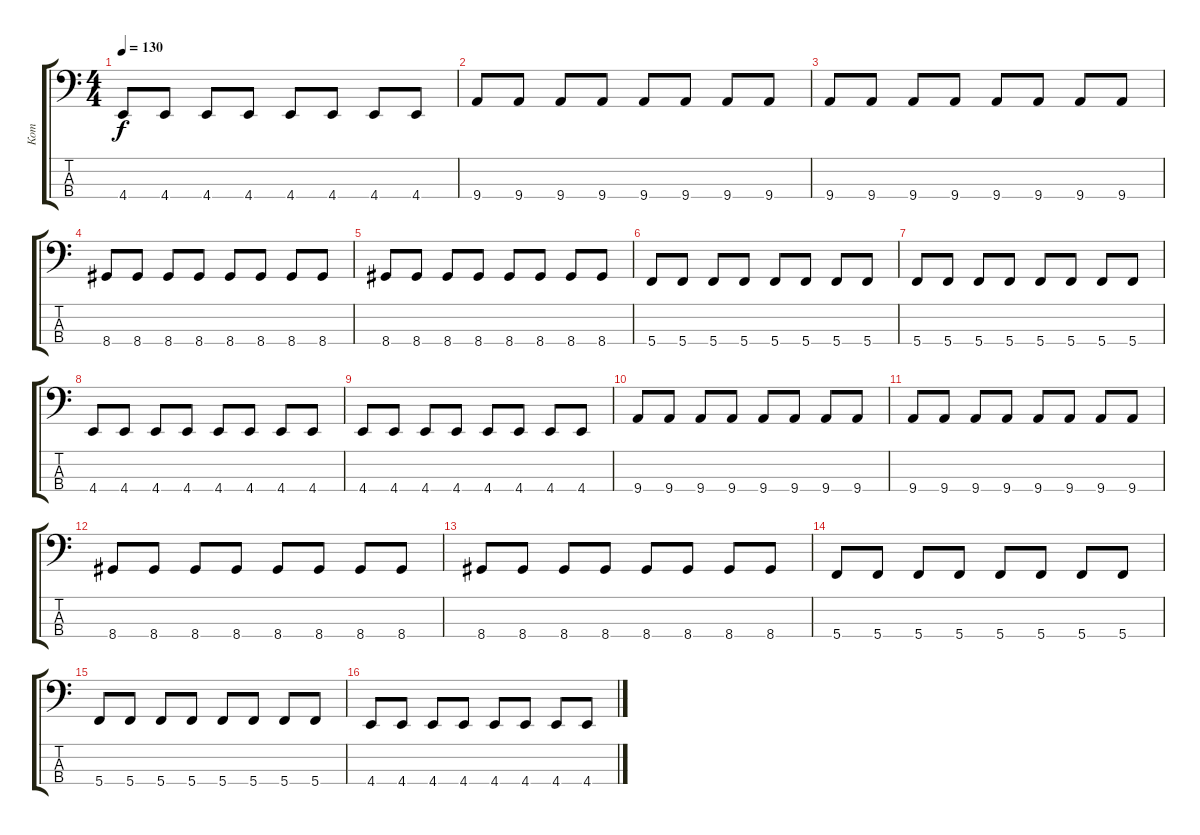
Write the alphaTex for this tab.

\track ("Кот" "Кот") {instrument electricbassfinger}
\staff {score tabs}
\tuning (F2 C2 G1 C1) {hide}
\ts (4 4)
\tempo 130
\clef f4
\ks c
4.4.8{dy f} 4.4.8 4.4.8 4.4.8 4.4.8 4.4.8 4.4.8 4.4.8 |
9.4.8 9.4.8 9.4.8 9.4.8 9.4.8 9.4.8 9.4.8 9.4.8 |
9.4.8 9.4.8 9.4.8 9.4.8 9.4.8 9.4.8 9.4.8 9.4.8 |
8.4.8 8.4.8 8.4.8 8.4.8 8.4.8 8.4.8 8.4.8 8.4.8 |
8.4.8 8.4.8 8.4.8 8.4.8 8.4.8 8.4.8 8.4.8 8.4.8 |
5.4.8 5.4.8 5.4.8 5.4.8 5.4.8 5.4.8 5.4.8 5.4.8 |
5.4.8 5.4.8 5.4.8 5.4.8 5.4.8 5.4.8 5.4.8 5.4.8 |
4.4.8 4.4.8 4.4.8 4.4.8 4.4.8 4.4.8 4.4.8 4.4.8 |
4.4.8 4.4.8 4.4.8 4.4.8 4.4.8 4.4.8 4.4.8 4.4.8 |
9.4.8 9.4.8 9.4.8 9.4.8 9.4.8 9.4.8 9.4.8 9.4.8 |
9.4.8 9.4.8 9.4.8 9.4.8 9.4.8 9.4.8 9.4.8 9.4.8 |
8.4.8 8.4.8 8.4.8 8.4.8 8.4.8 8.4.8 8.4.8 8.4.8 |
8.4.8 8.4.8 8.4.8 8.4.8 8.4.8 8.4.8 8.4.8 8.4.8 |
5.4.8 5.4.8 5.4.8 5.4.8 5.4.8 5.4.8 5.4.8 5.4.8 |
5.4.8 5.4.8 5.4.8 5.4.8 5.4.8 5.4.8 5.4.8 5.4.8 |
4.4.8 4.4.8 4.4.8 4.4.8 4.4.8 4.4.8 4.4.8 4.4.8
